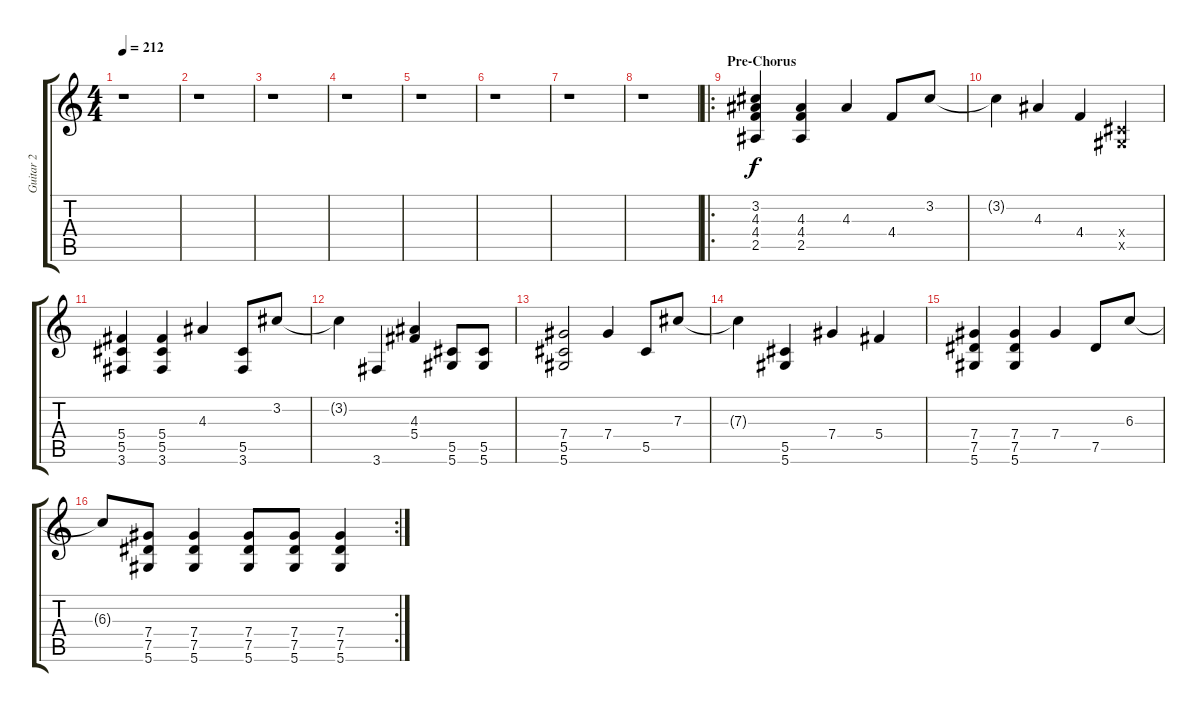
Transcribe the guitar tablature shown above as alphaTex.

\track ("Guitar 2" "Guitar 2") {instrument distortionguitar}
\staff {score tabs}
\tuning (Eb4 Bb3 Gb3 Db3 Ab2 Eb2) {hide}
\ts (4 4)
\tempo 212
\clef g2
\ks c
r.1{dy f} |
r.1 |
r.1 |
r.1 |
r.1 |
r.1 |
r.1 |
r.1 |
\ro
\section ("" "Pre-Chorus")
(3.2 4.3 4.4 2.5).4 (4.3 4.4 2.5).4 4.3.4 4.4.8 3.2.8 |
3.2{t}.4 4.3.4 4.4.4 (0.4{x} 0.5{x}).4 |
(5.4 5.5 3.6).4 (5.4 5.5 3.6).4 4.3.4 (5.5 3.6).8 3.2.8 |
3.2{t}.4 3.6.4 (4.3 5.4).4 (5.5 5.6).8 (5.5 5.6).8 |
(7.4 5.5 5.6).2 7.4.4 5.5.8 7.3.8 |
7.3{t}.4 (5.5 5.6).4 7.4.4 5.4.4 |
(7.4 7.5 5.6).4 (7.4 7.5 5.6).4 7.4.4 7.5.8 6.3.8 |
\rc 2
6.3{t}.8 (7.4 7.5 5.6).8 (7.4 7.5 5.6).4 (7.4 7.5 5.6).8 (7.4 7.5 5.6).8 (7.4 7.5 5.6).4
